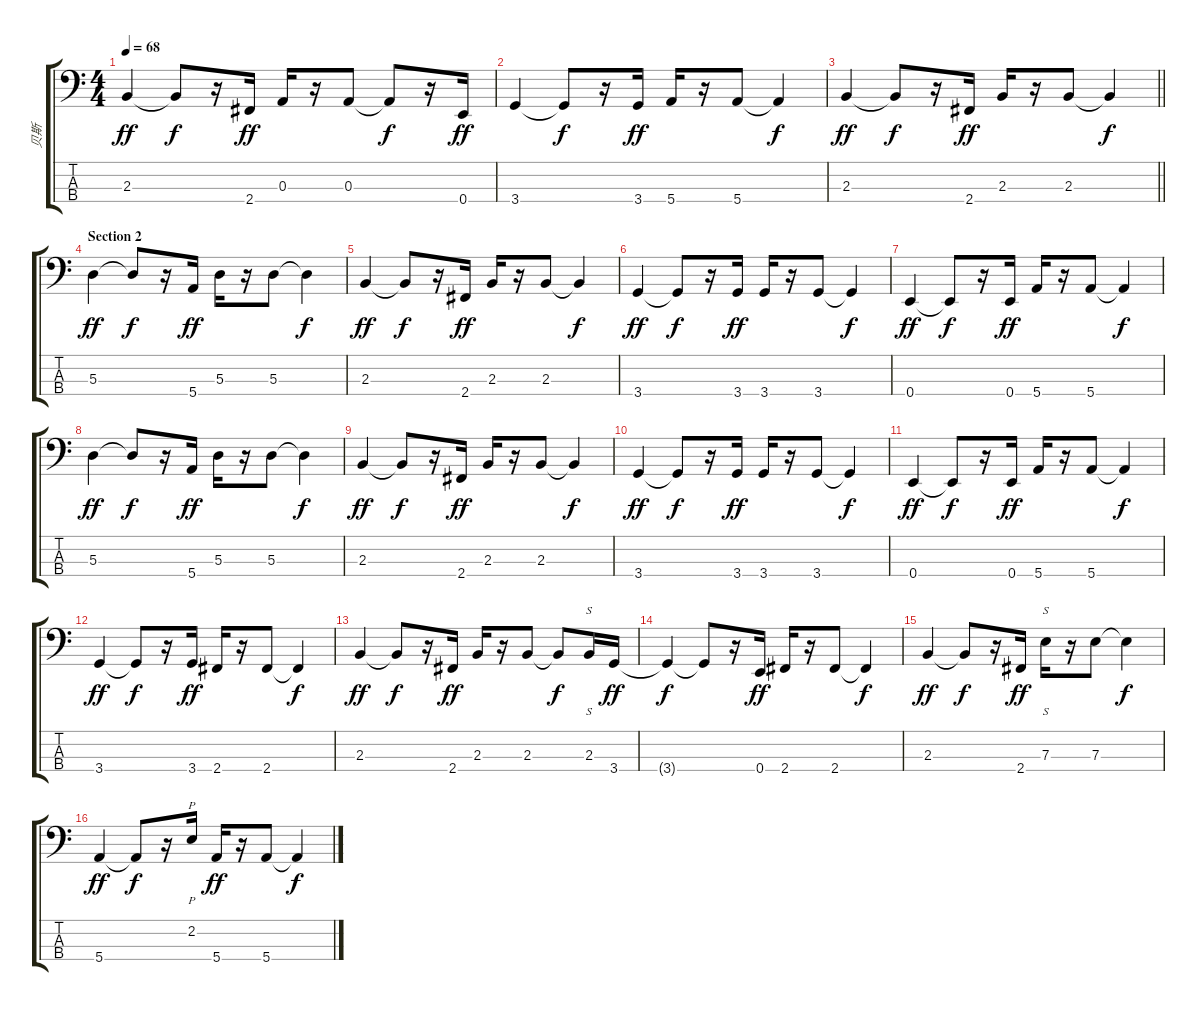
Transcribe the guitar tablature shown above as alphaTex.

\track ("贝斯" "贝斯") {instrument electricbassfinger}
\staff {score tabs}
\tuning (G2 D2 A1 E1) {hide}
\ts (4 4)
\tempo 68
\clef f4
\ks c
2.3.4{dy ff} 2.3{t}.8{dy f} r.16 2.4.16{dy ff} 0.3.16 r.16 0.3.8 0.3{t}.8{dy f} r.16 0.4.16{dy ff} |
3.4.4 3.4{t}.8{dy f} r.16 3.4.16{dy ff} 5.4.16 r.16 5.4.8 5.4{t}.4{dy f} |
\barLineRight lightlight
2.3.4{dy ff} 2.3{t}.8{dy f} r.16 2.4.16{dy ff} 2.3.16 r.16 2.3.8 2.3{t}.4{dy f} |
\section ("" "Section 2")
5.3.4{dy ff} 5.3{t}.8{dy f} r.16 5.4.16{dy ff} 5.3.16 r.16 5.3.8 5.3{t}.4{dy f} |
2.3.4{dy ff} 2.3{t}.8{dy f} r.16 2.4.16{dy ff} 2.3.16 r.16 2.3.8 2.3{t}.4{dy f} |
3.4.4{dy ff} 3.4{t}.8{dy f} r.16 3.4.16{dy ff} 3.4.16 r.16 3.4.8 3.4{t}.4{dy f} |
0.4.4{dy ff} 0.4{t}.8{dy f} r.16 0.4.16{dy ff} 5.4.16 r.16 5.4.8 5.4{t}.4{dy f} |
5.3.4{dy ff} 5.3{t}.8{dy f} r.16 5.4.16{dy ff} 5.3.16 r.16 5.3.8 5.3{t}.4{dy f} |
2.3.4{dy ff} 2.3{t}.8{dy f} r.16 2.4.16{dy ff} 2.3.16 r.16 2.3.8 2.3{t}.4{dy f} |
3.4.4{dy ff} 3.4{t}.8{dy f} r.16 3.4.16{dy ff} 3.4.16 r.16 3.4.8 3.4{t}.4{dy f} |
0.4.4{dy ff} 0.4{t}.8{dy f} r.16 0.4.16{dy ff} 5.4.16 r.16 5.4.8 5.4{t}.4{dy f} |
3.4.4{dy ff} 3.4{t}.8{dy f} r.16 3.4.16{dy ff} 2.4.16 r.16 2.4.8 2.4{t}.4{dy f} |
2.3.4{dy ff} 2.3{t}.8{dy f} r.16 2.4.16{dy ff} 2.3.16 r.16 2.3.8 2.3{t}.8{dy f} 2.3.16{s instrument slapbass1} 3.4.16{dy ff instrument electricbassfinger} |
3.4{t}.4{dy f} 3.4{t}.8 r.16 0.4.16{dy ff} 2.4.16 r.16 2.4.8 2.4{t}.4{dy f} |
2.3.4{dy ff} 2.3{t}.8{dy f} r.16 2.4.16{dy ff} 7.3.16{s instrument slapbass1} r.16 7.3.8 7.3{t}.4{dy f} |
5.4.4{dy ff instrument electricbassfinger} 5.4{t}.8{dy f} r.16 2.2.16{p instrument slapbass1} 5.4.16{dy ff instrument electricbassfinger} r.16 5.4.8 5.4{t}.4{dy f}
